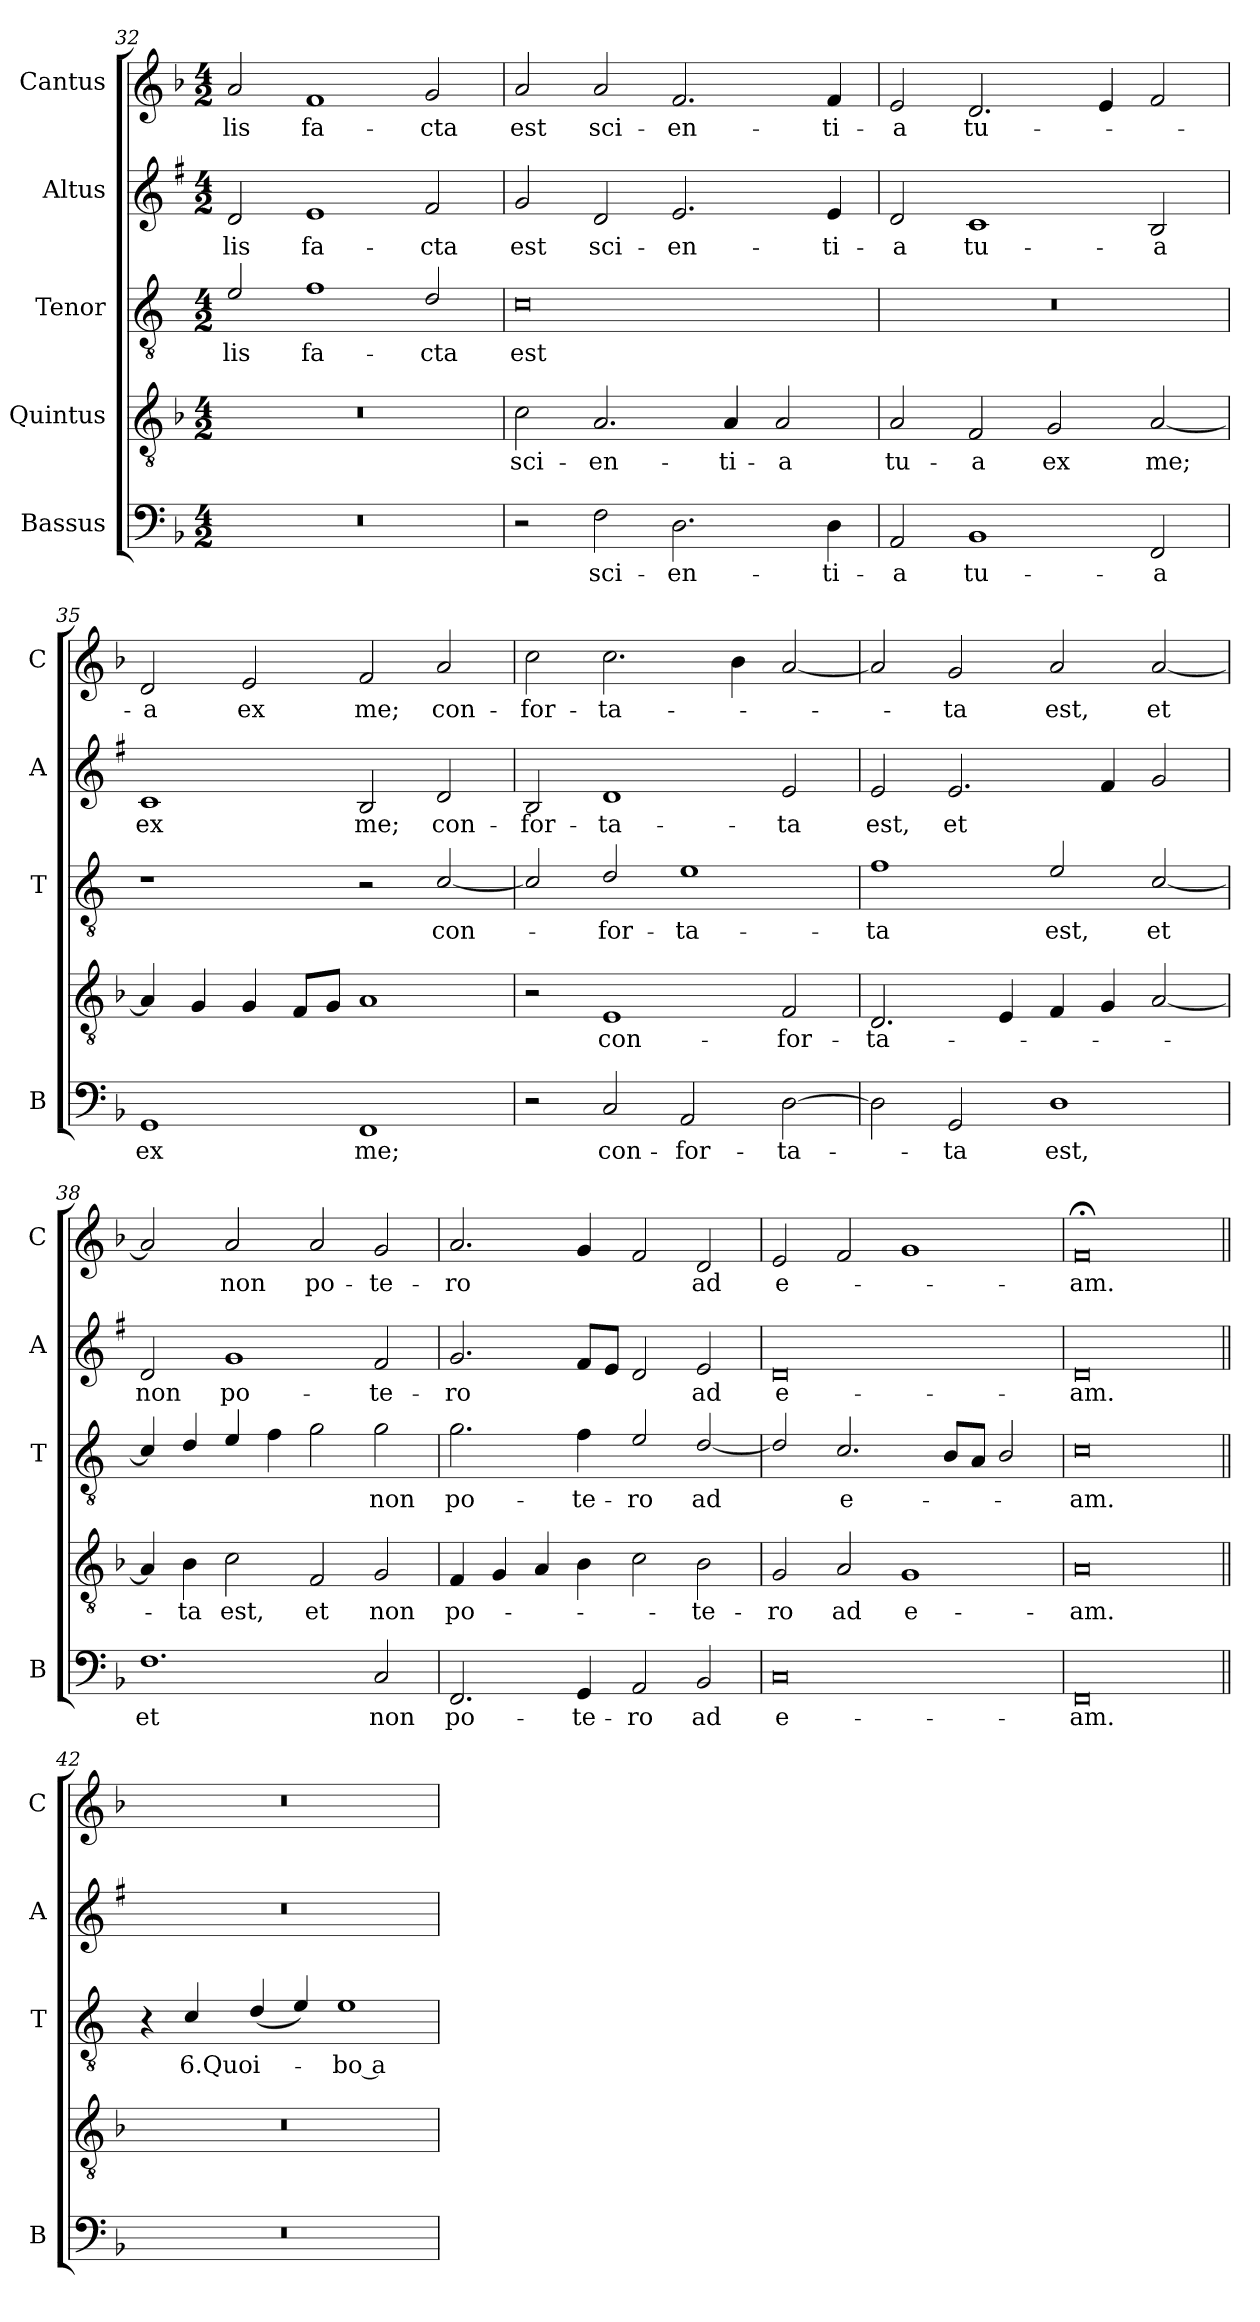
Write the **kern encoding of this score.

**kern	**text	**kern	**text	**kern	**text	**kern	**text	**kern	**text
*part5	*part5	*part4	*part4	*part3	*part3	*part2	*part2	*part1	*part1
*staff5	*staff5	*staff4	*staff4	*staff3	*staff3	*staff2	*staff2	*staff1	*staff1
*I"Bassus	*	*I"Quintus	*	*I"Tenor	*	*I"Altus	*	*I"Cantus	*
*I'B	*	*	*	*I'T	*	*I'A	*	*I'C	*
*clefF4	*	*clefGv2	*	*clefGv2	*	*clefG2	*	*clefG2	*
*	*	*	*	*ITrd4c7	*	*ITrd1c2	*	*	*
*k[b-]	*	*k[b-]	*	*k[b-]	*	*k[b-]	*	*k[b-]	*
*F:	*	*F:	*	*F:	*	*F:	*	*F:	*
*M4/2	*	*M4/2	*	*M4/2	*	*M4/2	*	*M4/2	*
=32	=32	=32	=32	=32	=32	=32	=32	=32	=32
!	!	!	!	!	!LO:LY:b	!	!LO:LY:b	!	!LO:LY:b
0r	.	0r	.	2A/	-lis	2c/	-lis	2a/	-lis
!	!	!	!	!	!LO:LY:b	!	!LO:LY:b	!	!LO:LY:b
.	.	.	.	1B-	fa-	1d	fa-	1f	fa-
!	!	!	!	!	!LO:LY:b	!	!LO:LY:b	!	!LO:LY:b
.	.	.	.	2G/	-cta	2e/	-cta	2g/	-cta
=33	=33	=33	=33	=33	=33	=33	=33	=33	=33
!	!	!	!LO:LY:b	!	!LO:LY:b	!	!LO:LY:b	!	!LO:LY:b
2r	.	2c\	sci-	0F	est	2f/	est	2a/	est
!	!LO:LY:b	!	!LO:LY:b	!	!	!	!LO:LY:b	!	!LO:LY:b
2F\	sci-	2.A/	-en-	.	.	2c/	sci-	2a/	sci-
!	!LO:LY:b	!	!	!	!	!	!LO:LY:b	!	!LO:LY:b
2.D\	-en-	.	.	.	.	2.d/	-en-	2.f/	-en-
!	!	!	!LO:LY:b	!	!	!	!	!	!
.	.	4A/	-ti-	.	.	.	.	.	.
!	!	!	!LO:LY:b	!	!	!	!	!	!
.	.	2A/	-a	.	.	.	.	.	.
!	!LO:LY:b	!	!	!	!	!	!LO:LY:b	!	!LO:LY:b
4D\	-ti-	.	.	.	.	4d/	-ti-	4f/	-ti-
=34	=34	=34	=34	=34	=34	=34	=34	=34	=34
!	!LO:LY:b	!	!LO:LY:b	!	!	!	!LO:LY:b	!	!LO:LY:b
2AA/	-a	2A/	tu-	0r	.	2c/	-a	2e/	-a
!	!LO:LY:b	!	!LO:LY:b	!	!	!	!LO:LY:b	!	!LO:LY:b
1BB-	tu-	2F/	-a	.	.	1B-	tu-	2.d/	tu-
!	!	!	!LO:LY:b	!	!	!	!	!	!
.	.	2G/	ex	.	.	.	.	.	.
.	.	.	.	.	.	.	.	4e/	.
!	!LO:LY:b	!	!LO:LY:b	!	!	!	!LO:LY:b	!	!
2FF/	-a	[2A/	me;	.	.	2A/	-a	2f/	.
=35	=35	=35	=35	=35	=35	=35	=35	=35	=35
!	!LO:LY:b	!	!	!	!	!	!LO:LY:b	!	!LO:LY:b
1GG	ex	4A/]	.	1r	.	1B-	ex	2d/	-a
.	.	4G/	.	.	.	.	.	.	.
!	!	!	!	!	!	!	!	!	!LO:LY:b
.	.	4G/	.	.	.	.	.	2e/	ex
.	.	8F/L	.	.	.	.	.	.	.
.	.	8G/J	.	.	.	.	.	.	.
!	!LO:LY:b	!	!	!	!	!	!LO:LY:b	!	!LO:LY:b
1FF	me;	1A	.	2r	.	2A/	me;	2f/	me;
!	!	!	!	!	!LO:LY:b	!	!LO:LY:b	!	!LO:LY:b
.	.	.	.	[2F/	con-	2c/	con-	2a/	con-
!!LO:PB:g=z
=36	=36	=36	=36	=36	=36	=36	=36	=36	=36
!	!	!	!	!	!	!	!LO:LY:b	!	!LO:LY:b
2r	.	2r	.	2F/]	.	2A/	-for-	2cc\	-for-
!	!LO:LY:b	!	!LO:LY:b	!	!LO:LY:b	!	!LO:LY:b	!	!LO:LY:b
2C/	con-	1E	con-	2G/	-for-	1c	-ta-	2.cc\	-ta-
!	!LO:LY:b	!	!	!	!LO:LY:b	!	!	!	!
2AA/	-for-	.	.	1A	-ta-	.	.	.	.
.	.	.	.	.	.	.	.	4b-\	.
!	!LO:LY:b	!	!LO:LY:b	!	!	!	!LO:LY:b	!	!
[2D\	-ta-	2F/	-for-	.	.	2d/	-ta	[2a/	.
=37	=37	=37	=37	=37	=37	=37	=37	=37	=37
!	!	!	!LO:LY:b	!	!LO:LY:b	!	!LO:LY:b	!	!
2D\]	.	2.D/	-ta-	1B-	-ta	2d/	est,	2a/]	.
!	!LO:LY:b	!	!	!	!	!	!LO:LY:b	!	!LO:LY:b
2GG/	-ta	.	.	.	.	2.d/	et	2g/	-ta
.	.	4E/	.	.	.	.	.	.	.
!	!LO:LY:b	!	!	!	!LO:LY:b	!	!	!	!LO:LY:b
1D	est,	4F/	.	2A/	est,	.	.	2a/	est,
.	.	4G/	.	.	.	4e/	.	.	.
!	!	!	!	!	!LO:LY:b	!	!	!	!LO:LY:b
.	.	[2A/	.	[2F/	et	2f/	.	[2a/	et
=38	=38	=38	=38	=38	=38	=38	=38	=38	=38
!	!LO:LY:b	!	!	!	!	!	!LO:LY:b	!	!
1.F	et	4A/]	.	4F/]	.	2c/	non	2a/]	.
!	!	!	!LO:LY:b	!	!	!	!	!	!
.	.	4B-\	-ta	4G/	.	.	.	.	.
!	!	!	!LO:LY:b	!	!	!	!LO:LY:b	!	!LO:LY:b
.	.	2c\	est,	4A/	.	1f	po-	2a/	non
.	.	.	.	4B-\	.	.	.	.	.
!	!	!	!LO:LY:b	!	!	!	!	!	!LO:LY:b
.	.	2F/	et	2c\	.	.	.	2a/	po-
!	!LO:LY:b	!	!LO:LY:b	!	!LO:LY:b	!	!LO:LY:b	!	!LO:LY:b
2C/	non	2G/	non	2c\	non	2e/	-te-	2g/	-te-
=39	=39	=39	=39	=39	=39	=39	=39	=39	=39
!	!LO:LY:b	!	!LO:LY:b	!	!LO:LY:b	!	!LO:LY:b	!	!LO:LY:b
2.FF/	po-	4F/	po-	2.c\	po-	2.f/	-ro	2.a/	-ro
.	.	4G/	.	.	.	.	.	.	.
.	.	4A/	.	.	.	.	.	.	.
!	!LO:LY:b	!	!	!	!LO:LY:b	!	!	!	!
4GG/	-te-	4B-\	.	4B-\	-te-	8e/L	.	4g/	.
.	.	.	.	.	.	8d/J	.	.	.
!	!LO:LY:b	!	!	!	!LO:LY:b	!	!	!	!
2AA/	-ro	2c\	.	2A/	-ro	2c/	.	2f/	.
!	!LO:LY:b	!	!LO:LY:b	!	!LO:LY:b	!	!LO:LY:b	!	!LO:LY:b
2BB-/	ad	2B-\	-te-	[2G/	ad	2d/	ad	2d/	ad
=40	=40	=40	=40	=40	=40	=40	=40	=40	=40
!	!LO:LY:b	!	!LO:LY:b	!	!	!	!LO:LY:b	!	!LO:LY:b
0C	e-	2G/	-ro	2G/]	.	0c	e-	2e/	e-
!	!	!	!LO:LY:b	!	!LO:LY:b	!	!	!	!
.	.	2A/	ad	2.F/	e-	.	.	2f/	.
!	!	!	!LO:LY:b	!	!	!	!	!	!
.	.	1G	e-	.	.	.	.	1g	.
.	.	.	.	8E/L	.	.	.	.	.
.	.	.	.	8D/J	.	.	.	.	.
.	.	.	.	2E/	.	.	.	.	.
=41	=41	=41	=41	=41	=41	=41	=41	=41	=41
!	!LO:LY:b	!	!LO:LY:b	!	!LO:LY:b	!	!LO:LY:b	!	!LO:LY:b
0FF	-am.	0A	-am.	0F	-am.	0c	-am.	0f;<	-am.
!!LO:LB:g=z
=42||	=42||	=42||	=42||	=42||	=42||	=42||	=42||	=42||	=42||
0r	.	0r	.	4r	.	0r	.	0r	.
!	!	!	!	!	!LO:LY:b	!	!	!	!
.	.	.	.	4F/	6.Quo	.	.	.	.
!	!	!	!	!	!LO:LY:b	!	!	!	!
.	.	.	.	(<4G/	i-	.	.	.	.
.	.	.	.	4A/)	.	.	.	.	.
!	!	!	!	!	!LO:LY:b	!	!	!	!
.	.	.	.	1A	-bo a	.	.	.	.
=	=	=	=	=	=	=	=	=	=
*-	*-	*-	*-	*-	*-	*-	*-	*-	*-
